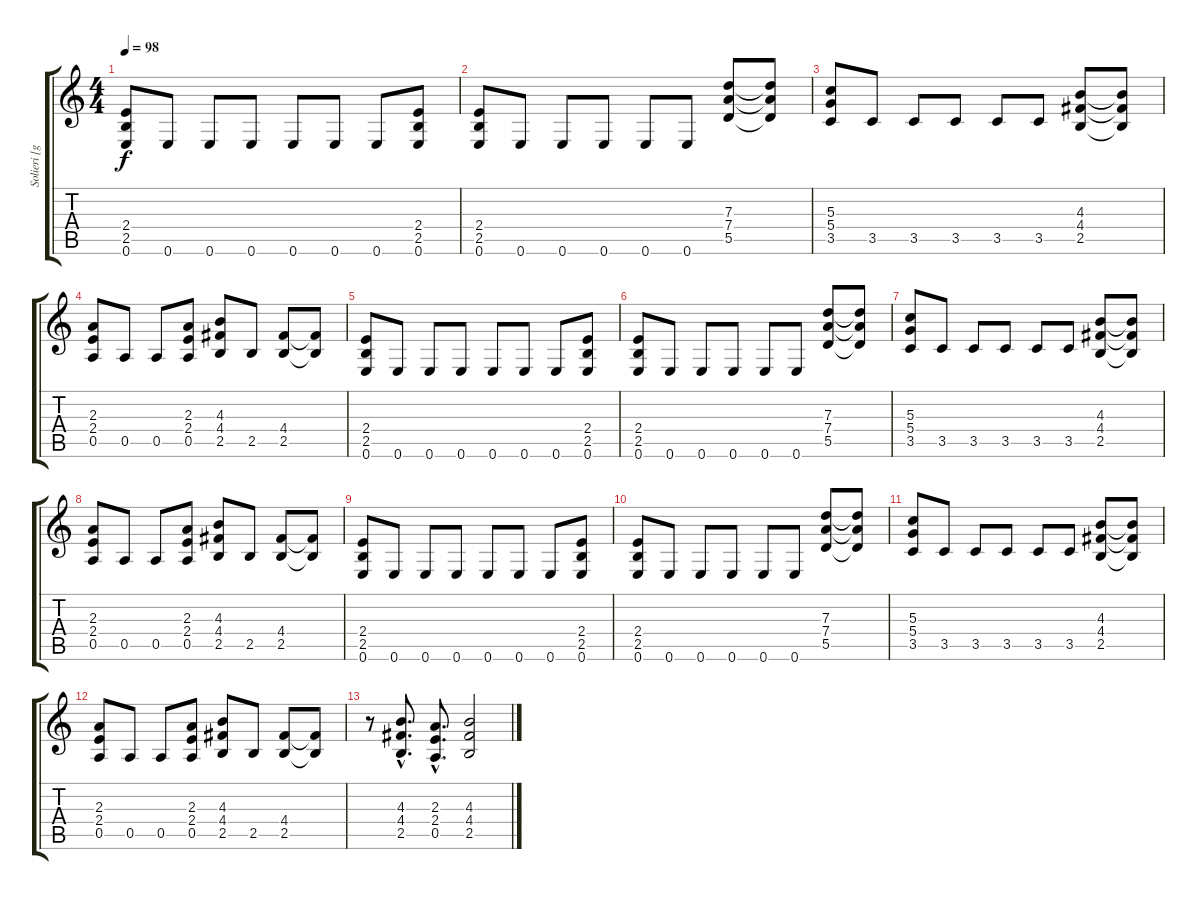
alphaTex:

\track ("Solieri [guitar]" "Solieri [g") {instrument overdrivenguitar}
\staff {score tabs}
\tuning (E4 B3 G3 D3 A2 E2) {hide}
\ts (4 4)
\tempo 98
\clef g2
\ks c
(2.4 2.5 0.6).8{dy f} 0.6.8 0.6.8 0.6.8 0.6.8 0.6.8 0.6.8 (2.4 2.5 0.6).8 |
(2.4 2.5 0.6).8 0.6.8 0.6.8 0.6.8 0.6.8 0.6.8 (7.3 7.4 5.5).8 (7.3{t} 7.4{t} 5.5{t}).8 |
(5.3 5.4 3.5).8 3.5.8 3.5.8 3.5.8 3.5.8 3.5.8 (4.3 4.4 2.5).8 (4.3{t} 4.4{t} 2.5{t}).8 |
(2.3 2.4 0.5).8 0.5.8 0.5.8 (2.3 2.4 0.5).8 (4.3 4.4 2.5).8 2.5.8 (4.4 2.5).8 (4.4{t} 2.5{t}).8 |
(2.4 2.5 0.6).8 0.6.8 0.6.8 0.6.8 0.6.8 0.6.8 0.6.8 (2.4 2.5 0.6).8 |
(2.4 2.5 0.6).8 0.6.8 0.6.8 0.6.8 0.6.8 0.6.8 (7.3 7.4 5.5).8 (7.3{t} 7.4{t} 5.5{t}).8 |
(5.3 5.4 3.5).8 3.5.8 3.5.8 3.5.8 3.5.8 3.5.8 (4.3 4.4 2.5).8 (4.3{t} 4.4{t} 2.5{t}).8 |
(2.3 2.4 0.5).8 0.5.8 0.5.8 (2.3 2.4 0.5).8 (4.3 4.4 2.5).8 2.5.8 (4.4 2.5).8 (4.4{t} 2.5{t}).8 |
(2.4 2.5 0.6).8 0.6.8 0.6.8 0.6.8 0.6.8 0.6.8 0.6.8 (2.4 2.5 0.6).8 |
(2.4 2.5 0.6).8 0.6.8 0.6.8 0.6.8 0.6.8 0.6.8 (7.3 7.4 5.5).8 (7.3{t} 7.4{t} 5.5{t}).8 |
(5.3 5.4 3.5).8 3.5.8 3.5.8 3.5.8 3.5.8 3.5.8 (4.3 4.4 2.5).8 (4.3{t} 4.4{t} 2.5{t}).8 |
(2.3 2.4 0.5).8 0.5.8 0.5.8 (2.3 2.4 0.5).8 (4.3 4.4 2.5).8 2.5.8 (4.4 2.5).8 (4.4{t} 2.5{t}).8 |
r.8 (4.3{hac} 4.4{hac} 2.5{hac}).8{d} (2.3{hac} 2.4{hac} 0.5{hac}).8{d} (4.3 4.4 2.5).2
